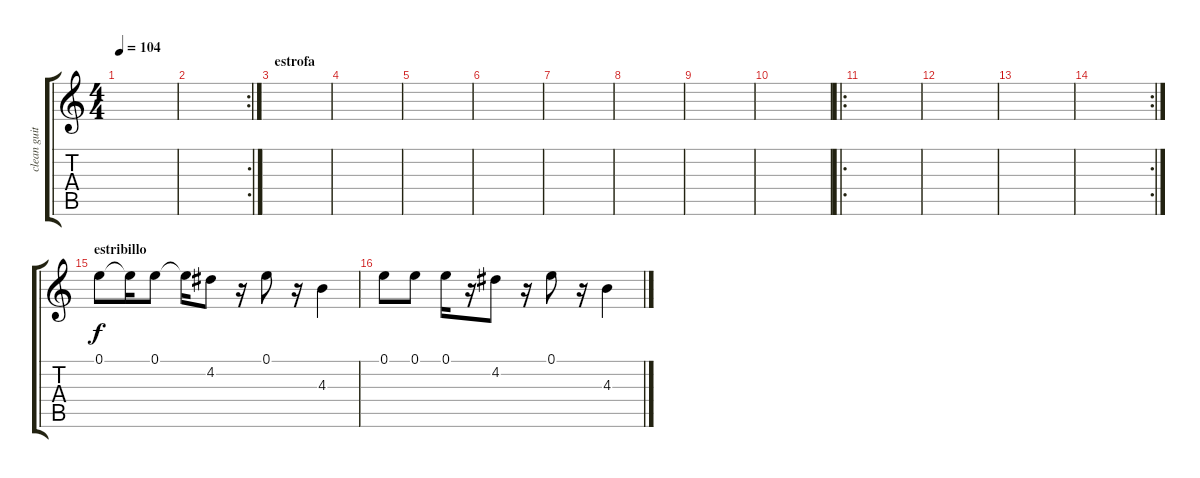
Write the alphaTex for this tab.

\track ("clean guitar" "clean guit") {instrument electricguitarclean}
\staff {score tabs}
\tuning (E4 B3 G3 D3 A2 E2) {hide}
\ts (4 4)
\tempo 104
\clef g2
\ks c
|
\rc 2
|
\section ("" "estrofa")
|
|
|
|
|
|
|
|
\ro
|
|
|
\rc 2
|
\section ("" "estribillo")
0.1.8 0.1{t}.16 0.1.8 0.1{t}.16 4.2.8 r.16 0.1.8 r.16 4.3.4 |
0.1.8 0.1.8 0.1.16 r.16 4.2.8 r.16 0.1.8 r.16 4.3.4
